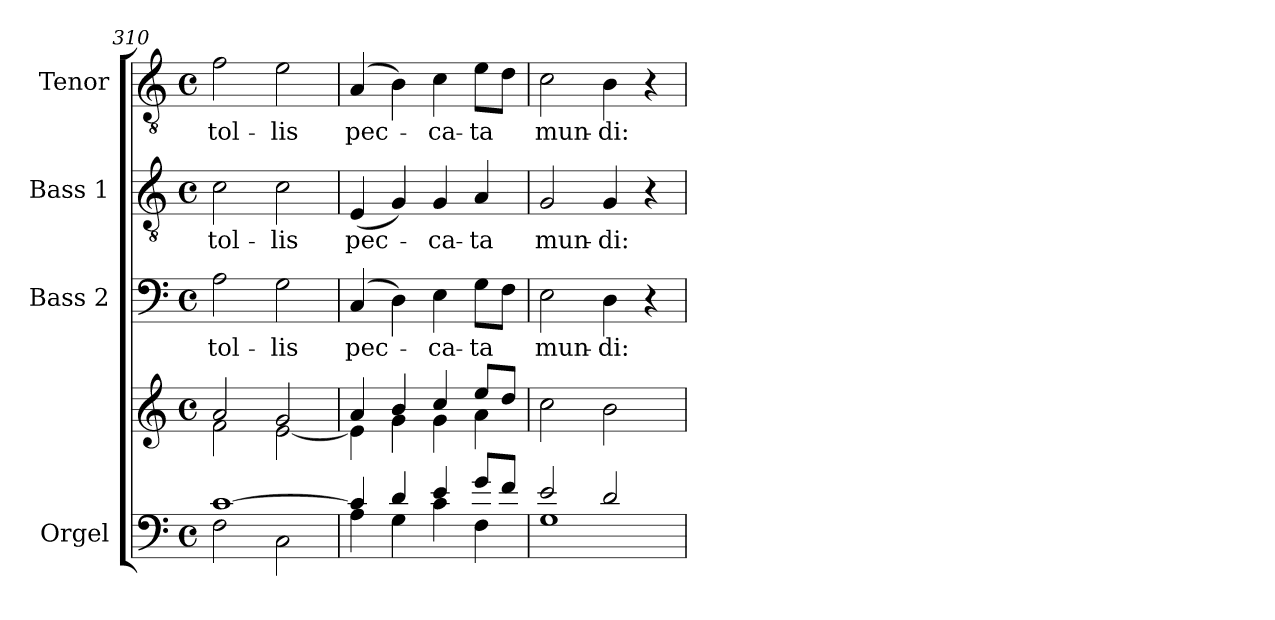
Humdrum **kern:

**kern	**kern	**kern	**text	**kern	**text	**kern	**text
*part4	*part4	*part3	*part3	*part2	*part2	*part1	*part1
*staff5	*staff4	*staff3	*staff3	*staff2	*staff2	*staff1	*staff1
*I"Orgel	*	*I"Bass 2	*	*I"Bass 1	*	*I"Tenor	*
*I'Org.	*	*I'B. 2	*	*I'B. 1	*	*I'T.	*
*clefF4	*clefG2	*clefF4	*	*clefGv2	*	*clefGv2	*
*k[]	*k[]	*k[]	*	*k[]	*	*k[]	*
*C:	*C:	*C:	*	*C:	*	*C:	*
*M4/4	*M4/4	*M4/4	*	*M4/4	*	*M4/4	*
*met(c)	*met(c)	*met(c)	*	*met(c)	*	*met(c)	*
=310	=310	=310	=310	=310	=310	=310	=310
*^	*^	*	*	*	*	*	*
!	!	!	!	!	!LO:LY:b	!	!LO:LY:b	!	!LO:LY:b
[>1c	2F\	2a/	2f\	2A\	tol-	2c\	tol-	2f\	tol-
!	!	!	!	!	!LO:LY:b	!	!LO:LY:b	!	!LO:LY:b
.	2C\	2g/	[<2e\	2G\	-lis	2c\	-lis	2e\	-lis
=311	=311	=311	=311	=311	=311	=311	=311	=311	=311
!	!	!	!	!	!LO:LY:b	!	!LO:LY:b	!	!LO:LY:b
4c/]	4A\	4a/	4e\]	(4C/	pec-	(<4E/	pec-	(4A/	pec-
4d/	4G\	4b/	4g\	4D\)	.	4G/)	.	4B\)	.
!	!	!	!	!	!LO:LY:b	!	!LO:LY:b	!	!LO:LY:b
4e/	4c\	4cc/	4g\	4E\	-ca-	4G/	-ca-	4c\	-ca-
!	!	!	!	!	!LO:LY:b	!	!LO:LY:b	!	!LO:LY:b
8g/L	4F\	8ee/L	4a\	8G\L	-ta	4A/	-ta	8e\L	-ta
8f/J	.	8dd/J	.	8F\J	.	.	.	8d\J	.
*	*	*v	*v	*	*	*	*	*	*
=312	=312	=312	=312	=312	=312	=312	=312	=312
!	!	!	!	!LO:LY:b	!	!LO:LY:b	!	!LO:LY:b
2e/	1G	2cc\	2E\	mun-	2G/	mun-	2c\	mun-
!	!	!	!	!LO:LY:b	!	!LO:LY:b	!	!LO:LY:b
2d/	.	2b\	4D\	-di:	4G/	-di:	4B\	-di:
.	.	.	4r	.	4r	.	4r	.
*v	*v	*	*	*	*	*	*	*
=	=	=	=	=	=	=	=
*-	*-	*-	*-	*-	*-	*-	*-
